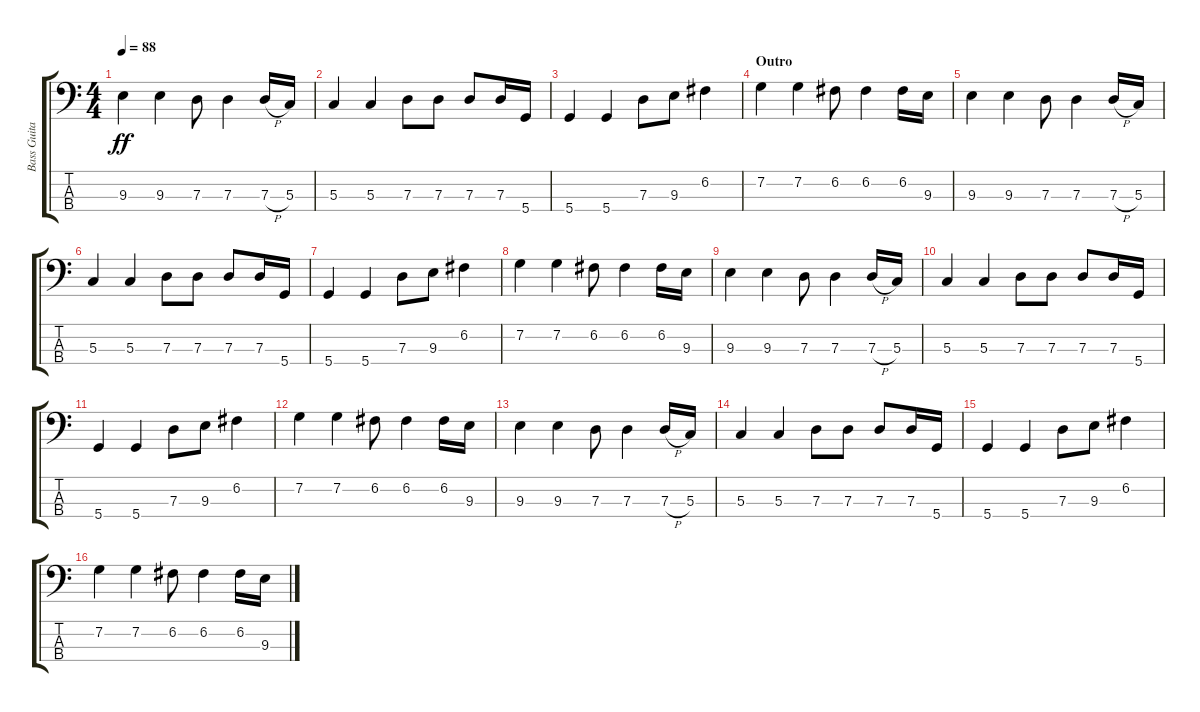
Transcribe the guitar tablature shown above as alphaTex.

\track ("Bass Guitar" "Bass Guita") {instrument electricbassfinger}
\staff {score tabs}
\tuning (F2 C2 G1 D1) {hide}
\ts (4 4)
\tempo 88
\clef f4
\ks c
9.3.4{dy ff} 9.3.4 7.3.8 7.3.4 7.3{h}.16 5.3.16 |
5.3.4 5.3.4 7.3.8 7.3.8 7.3.8 7.3.16 5.4.16 |
5.4.4 5.4.4 7.3.8 9.3.8 6.2.4 |
\section ("" "Outro")
7.2.4 7.2.4 6.2.8 6.2.4 6.2.16 9.3.16 |
9.3.4 9.3.4 7.3.8 7.3.4 7.3{h}.16 5.3.16 |
5.3.4 5.3.4 7.3.8 7.3.8 7.3.8 7.3.16 5.4.16 |
5.4.4 5.4.4 7.3.8 9.3.8 6.2.4 |
7.2.4 7.2.4 6.2.8 6.2.4 6.2.16 9.3.16 |
9.3.4 9.3.4 7.3.8 7.3.4 7.3{h}.16 5.3.16 |
5.3.4 5.3.4 7.3.8 7.3.8 7.3.8 7.3.16 5.4.16 |
5.4.4 5.4.4 7.3.8 9.3.8 6.2.4 |
7.2.4 7.2.4 6.2.8 6.2.4 6.2.16 9.3.16 |
9.3.4 9.3.4 7.3.8 7.3.4 7.3{h}.16 5.3.16 |
5.3.4 5.3.4 7.3.8 7.3.8 7.3.8 7.3.16 5.4.16 |
5.4.4 5.4.4 7.3.8 9.3.8 6.2.4 |
7.2.4 7.2.4 6.2.8 6.2.4 6.2.16 9.3.16
